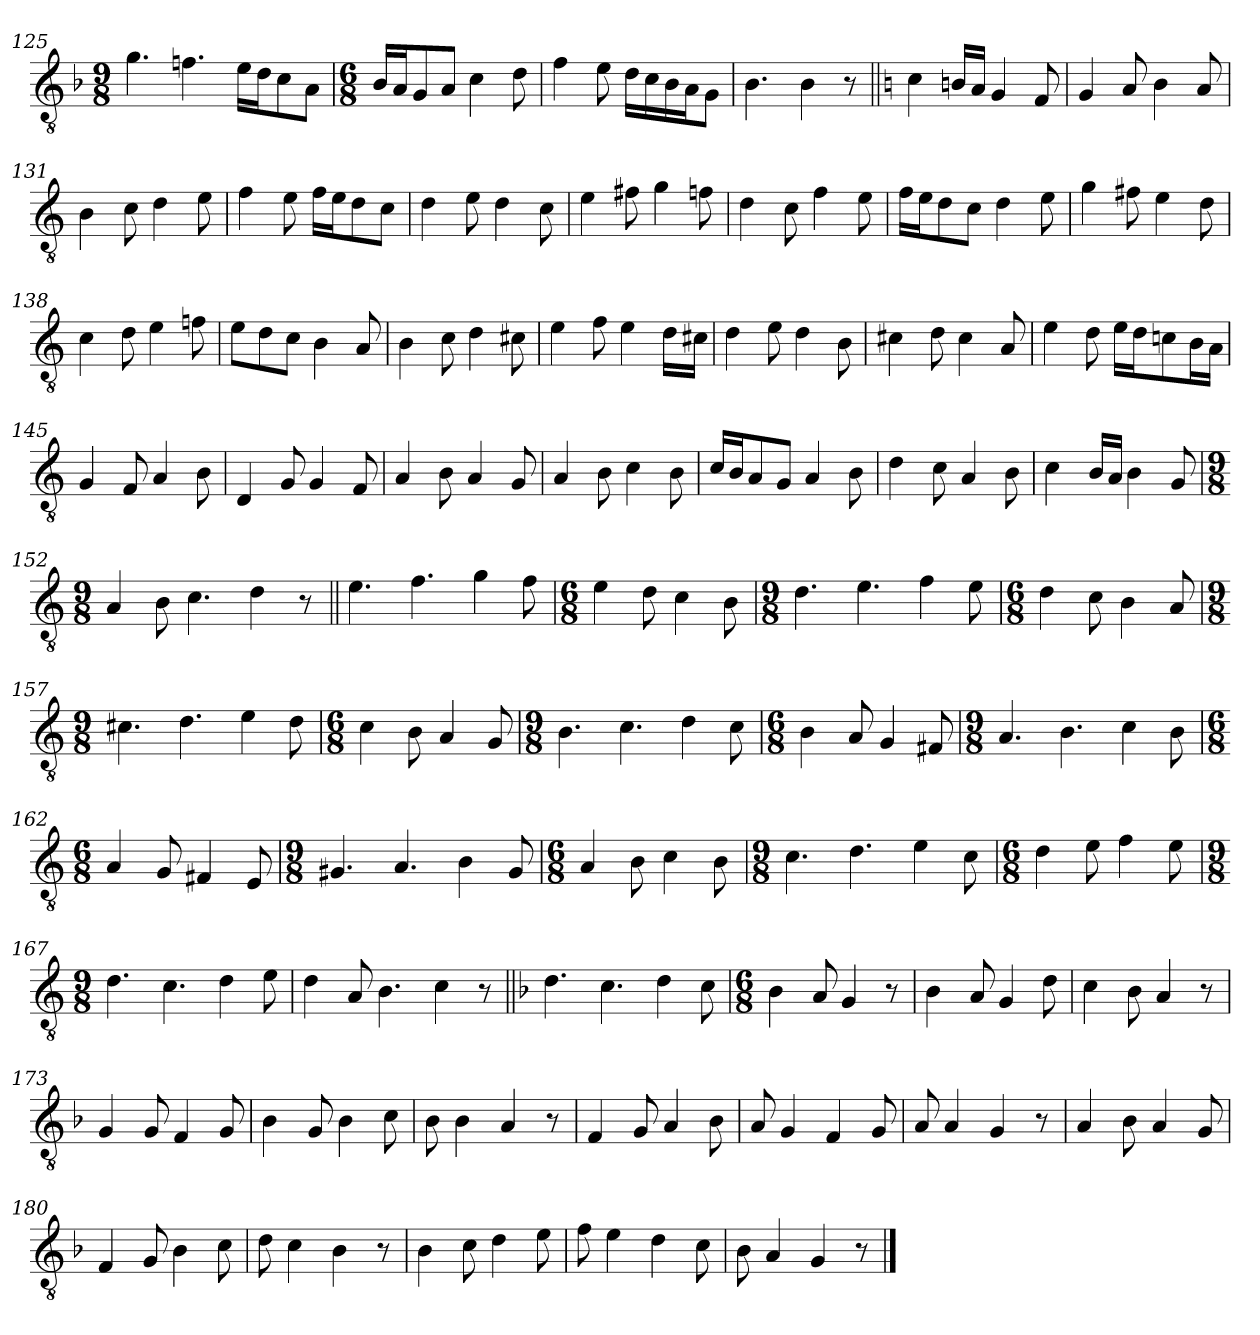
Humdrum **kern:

**kern
*part1
*staff1
*clefGv2
*k[b-]
*F:
*M9/8
=125
4.g\
4.fn\
16e\LL
16d\J
8c\
8A\J
=126
*M6/8
16B-/LL
16A/J
8G/
8A/J
4c\
8d\
!!LO:LB:g=z
=127
4f\
8e\
16d\LL
16c\
16B-\
16A\J
8G\J
=128
4.B-\
4B-\
8r
=129||
*k[]
*C:
4c\
16Bn/LL
16A/JJ
4G/
8F/
=130
4G/
8A/
4B\
8A/
=131
4B\
8c\
4d\
8e\
=132
4f\
8e\
16f\LL
16e\J
8d\
8c\J
!!LO:LB:g=z
=133
4d\
8e\
4d\
8c\
=134
4e\
8f#X\
4g\
8f\
=135
4d\
8c\
4f\
8e\
=136
16f\LL
16e\J
8d\
8c\J
4d\
8e\
=137
4g\
8f#X\
4e\
8d\
=138
4c\
8d\
4e\
8fn\
=139
8e\L
8d\
8c\J
4B\
8A/
!!LO:LB:g=z
=140
4B\
8c\
4d\
8c#X\
=141
4e\
8f\
4e\
16d\LL
16c#X\JJ
=142
4d\
8e\
4d\
8B\
=143
4c#X\
8d\
4c#\
8A/
=144
4e\
8d\
16e\LL
16d\J
8cn\
16B\L
16A\JJ
=145
4G/
8F/
4A/
8B\
=146
4D/
8G/
4G/
8F/
!!LO:LB:g=z
=147
4A/
8B\
4A/
8G/
=148
4A/
8B\
4c\
8B\
=149
16c/LL
16B/J
8A/
8G/J
4A/
8B\
=150
4d\
8c\
4A/
8B\
=151
4c\
16B/LL
16A/JJ
4B\
8G/
=152
*M9/8
4A/
8B\
4.c\
4d\
8r
!!LO:LB:g=z
=153||
4.e\
4.f\
4g\
8f\
=154
*M6/8
4e\
8d\
4c\
8B\
=155
*M9/8
4.d\
4.e\
4f\
8e\
=156
*M6/8
4d\
8c\
4B\
8A/
=157
*M9/8
4.c#X\
4.d\
4e\
8d\
!!LO:PB:g=z
=158
*M6/8
4c\
8B\
4A/
8G/
=159
*M9/8
4.B\
4.c\
4d\
8c\
=160
*M6/8
4B\
8A/
4G/
8F#X/
=161
*M9/8
4.A/
4.B\
4c\
8B\
=162
*M6/8
4A/
8G/
4F#X/
8E/
!!LO:LB:g=z
=163
*M9/8
4.G#X/
4.A/
4B\
8G#/
=164
*M6/8
4A/
8B\
4c\
8B\
=165
*M9/8
4.c\
4.d\
4e\
8c\
=166
*M6/8
4d\
8e\
4f\
8e\
=167
*M9/8
4.d\
4.c\
4d\
8e\
!!LO:LB:g=z
=168
4d\
8A/
4.B\
4c\
8r
=169||
*k[b-]
*F:
4.d\
4.c\
4d\
8c\
=170
*M6/8
4B-\
8A/
4G/
8r
=171
4B-\
8A/
4G/
8d\
=172
4c\
8B-\
4A/
8r
=173
4G/
8G/
4F/
8G/
!!LO:LB:g=z
=174
4B-\
8G/
4B-\
8c\
=175
8B-\
4B-\
4A/
8r
=176
4F/
8G/
4A/
8B-\
=177
8A/
4G/
4F/
8G/
=178
8A/
4A/
4G/
8r
=179
4A/
8B-\
4A/
8G/
=180
4F/
8G/
4B-\
8c\
!!LO:LB:g=z
=181
8d\
4c\
4B-\
8r
=182
4B-\
8c\
4d\
8e\
=183
8f\
4e\
4d\
8c\
=184
8B-\
4A/
4G/
8r
==
*-
